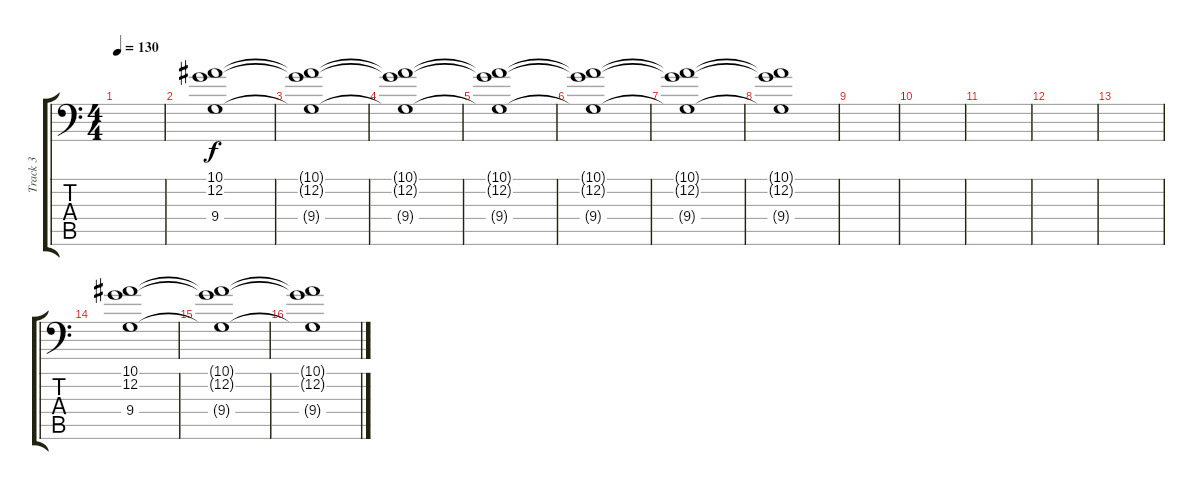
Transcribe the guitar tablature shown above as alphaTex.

\track ("Track 3" "Track 3") {instrument fx6goblins}
\staff {score tabs}
\tuning (C4 G3 Eb3 Bb2 F2 Bb1) {hide}
\ts (4 4)
\tempo 130
\clef f4
\ks c
|
(10.1 12.2 9.4).1 |
(10.1{t} 12.2{t} 9.4{t}).1 |
(10.1{t} 12.2{t} 9.4{t}).1 |
(10.1{t} 12.2{t} 9.4{t}).1 |
(10.1{t} 12.2{t} 9.4{t}).1 |
(10.1{t} 12.2{t} 9.4{t}).1 |
(10.1{t} 12.2{t} 9.4{t}).1 |
|
|
|
|
|
(10.1 12.2 9.4).1 |
(10.1{t} 12.2{t} 9.4{t}).1 |
(10.1{t} 12.2{t} 9.4{t}).1
